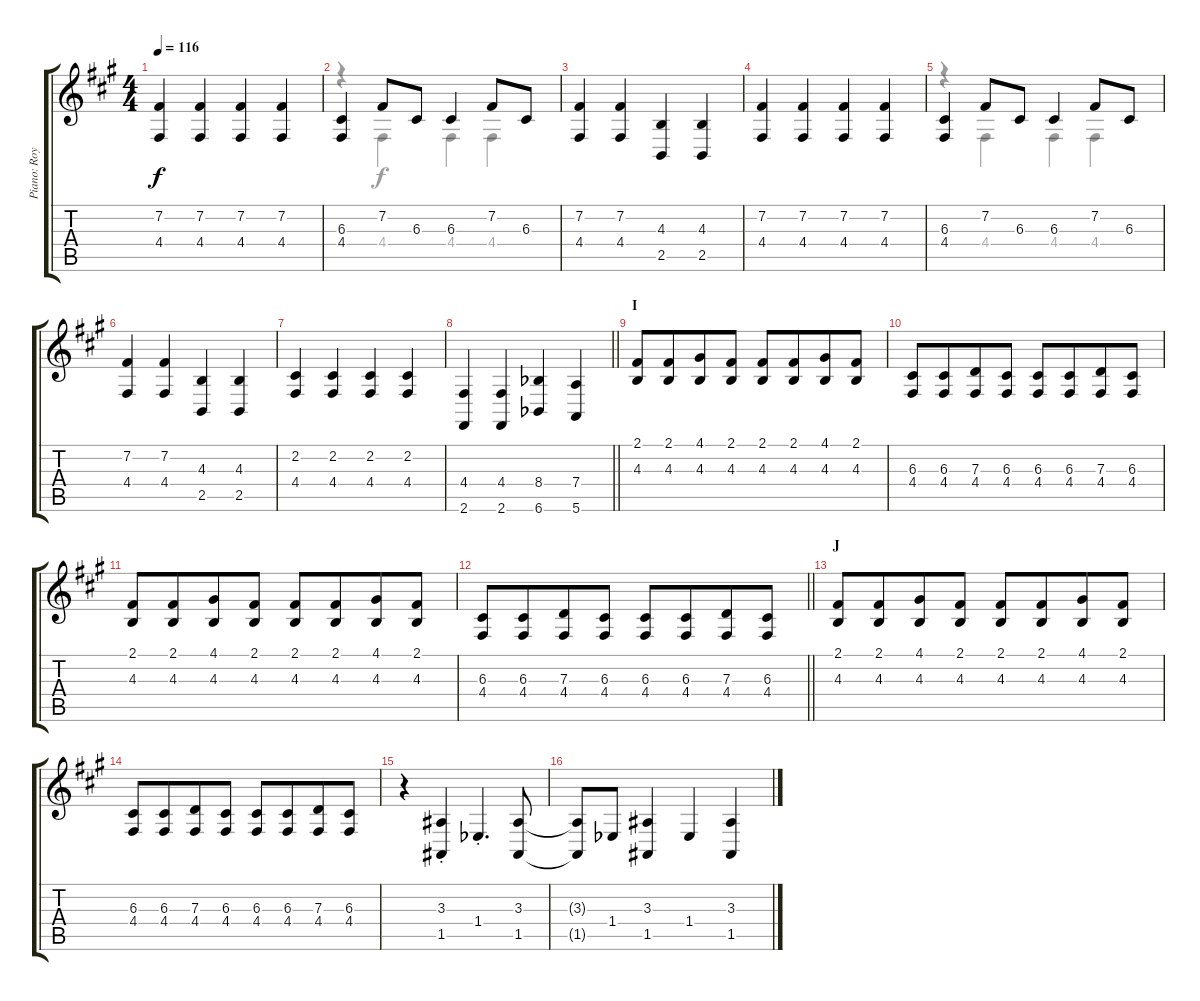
\track ("Piano: Roy" "Piano: Roy") {instrument brightacousticpiano}
\staff {score tabs}
\tuning (E4 B3 G3 D3 A2 E2) {hide}
\voice
\ts (4 4)
\tempo 116
\clef g2
\ks a
(7.2 4.4).4{dy f} (7.2 4.4).4 (7.2 4.4).4 (7.2 4.4).4 |
(6.3 4.4).4 7.2.8 6.3.8 6.3.4 7.2.8 6.3.8 |
(7.2 4.4).4 (7.2 4.4).4 (4.3 2.5).4 (4.3 2.5).4 |
(7.2 4.4).4 (7.2 4.4).4 (7.2 4.4).4 (7.2 4.4).4 |
(6.3 4.4).4 7.2.8 6.3.8 6.3.4 7.2.8 6.3.8 |
(7.2 4.4).4 (7.2 4.4).4 (4.3 2.5).4 (4.3 2.5).4 |
(2.2 4.4).4 (2.2 4.4).4 (2.2 4.4).4 (2.2 4.4).4 |
\barLineRight lightlight
(4.4 2.6).4 (4.4 2.6).4 (8.4{acc b} 6.6{acc b}).4 (7.4 5.6).4 |
\section ("" "I")
(2.1 4.3).8 (2.1 4.3).8{beam merge} (4.1 4.3).8 (2.1 4.3).8 (2.1 4.3).8 (2.1 4.3).8{beam merge} (4.1 4.3).8 (2.1 4.3).8 |
(6.3 4.4).8 (6.3 4.4).8{beam merge} (7.3 4.4).8 (6.3 4.4).8 (6.3 4.4).8 (6.3 4.4).8{beam merge} (7.3 4.4).8 (6.3 4.4).8 |
(2.1 4.3).8 (2.1 4.3).8{beam merge} (4.1 4.3).8 (2.1 4.3).8 (2.1 4.3).8 (2.1 4.3).8{beam merge} (4.1 4.3).8 (2.1 4.3).8 |
\barLineRight lightlight
(6.3 4.4).8 (6.3 4.4).8{beam merge} (7.3 4.4).8 (6.3 4.4).8 (6.3 4.4).8 (6.3 4.4).8{beam merge} (7.3 4.4).8 (6.3 4.4).8 |
\section ("" "J")
(2.1 4.3).8 (2.1 4.3).8{beam merge} (4.1 4.3).8 (2.1 4.3).8 (2.1 4.3).8 (2.1 4.3).8{beam merge} (4.1 4.3).8 (2.1 4.3).8 |
(6.3 4.4).8 (6.3 4.4).8{beam merge} (7.3 4.4).8 (6.3 4.4).8 (6.3 4.4).8 (6.3 4.4).8{beam merge} (7.3 4.4).8 (6.3 4.4).8 |
r.4 (3.3{st} 1.5{st}).4 1.4{st acc b}.4{d} (3.3 1.5).8 |
(3.3{t} 1.5{t}).8 1.4{acc b}.8 (3.3 1.5).4 1.4{acc b}.4 (3.3 1.5).4
\voice
\clef g2
\ottava regular
\simile none
\ks a
|
r.4 4.4.4 4.4.4 4.4.4 |
|
|
r.4 4.4.4 4.4.4 4.4.4 |
|
|
\barLineRight lightlight
|
|
|
|
\barLineRight lightlight
|
|
|
|
